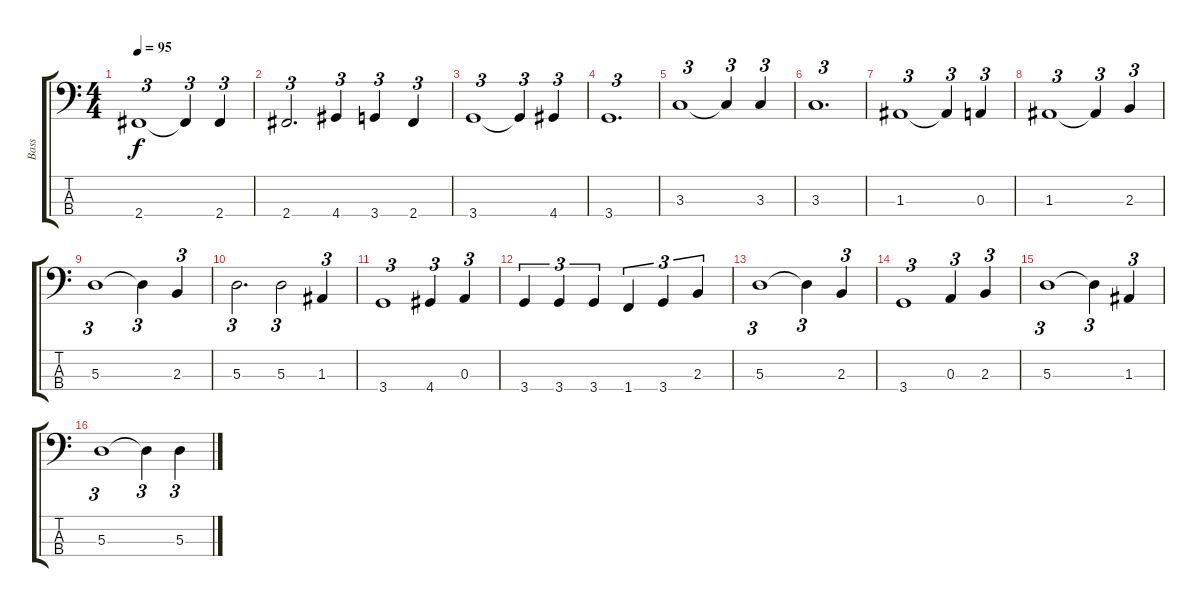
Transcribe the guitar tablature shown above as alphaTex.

\track ("Bass" "Bass") {instrument electricbassfinger}
\staff {score tabs}
\tuning (G2 D2 A1 E1) {hide}
\ts (4 4)
\tempo 95
\clef f4
\ks c
2.4.1{tu (3 2) dy f} 2.4{t}.4{tu (3 2)} 2.4.4{tu (3 2)} |
2.4.2{d tu (3 2)} 4.4.4{tu (3 2)} 3.4.4{tu (3 2)} 2.4.4{tu (3 2)} |
3.4.1{tu (3 2)} 3.4{t}.4{tu (3 2)} 4.4.4{tu (3 2)} |
3.4.1{d tu (3 2)} |
3.3.1{tu (3 2)} 3.3{t}.4{tu (3 2)} 3.3.4{tu (3 2)} |
3.3.1{d tu (3 2)} |
1.3.1{tu (3 2)} 1.3{t}.4{tu (3 2)} 0.3.4{tu (3 2)} |
1.3.1{tu (3 2)} 1.3{t}.4{tu (3 2)} 2.3.4{tu (3 2)} |
5.3.1{tu (3 2)} 5.3{t}.4{tu (3 2)} 2.3.4{tu (3 2)} |
5.3.2{d tu (3 2)} 5.3.2{tu (3 2)} 1.3.4{tu (3 2)} |
3.4.1{tu (3 2)} 4.4.4{tu (3 2)} 0.3.4{tu (3 2)} |
3.4.4{tu (3 2)} 3.4.4{tu (3 2)} 3.4.4{tu (3 2)} 1.4.4{tu (3 2)} 3.4.4{tu (3 2)} 2.3.4{tu (3 2)} |
5.3.1{tu (3 2)} 5.3{t}.4{tu (3 2)} 2.3.4{tu (3 2)} |
3.4.1{tu (3 2)} 0.3.4{tu (3 2)} 2.3.4{tu (3 2)} |
5.3.1{tu (3 2)} 5.3{t}.4{tu (3 2)} 1.3.4{tu (3 2)} |
5.3.1{tu (3 2)} 5.3{t}.4{tu (3 2)} 5.3.4{tu (3 2)}
